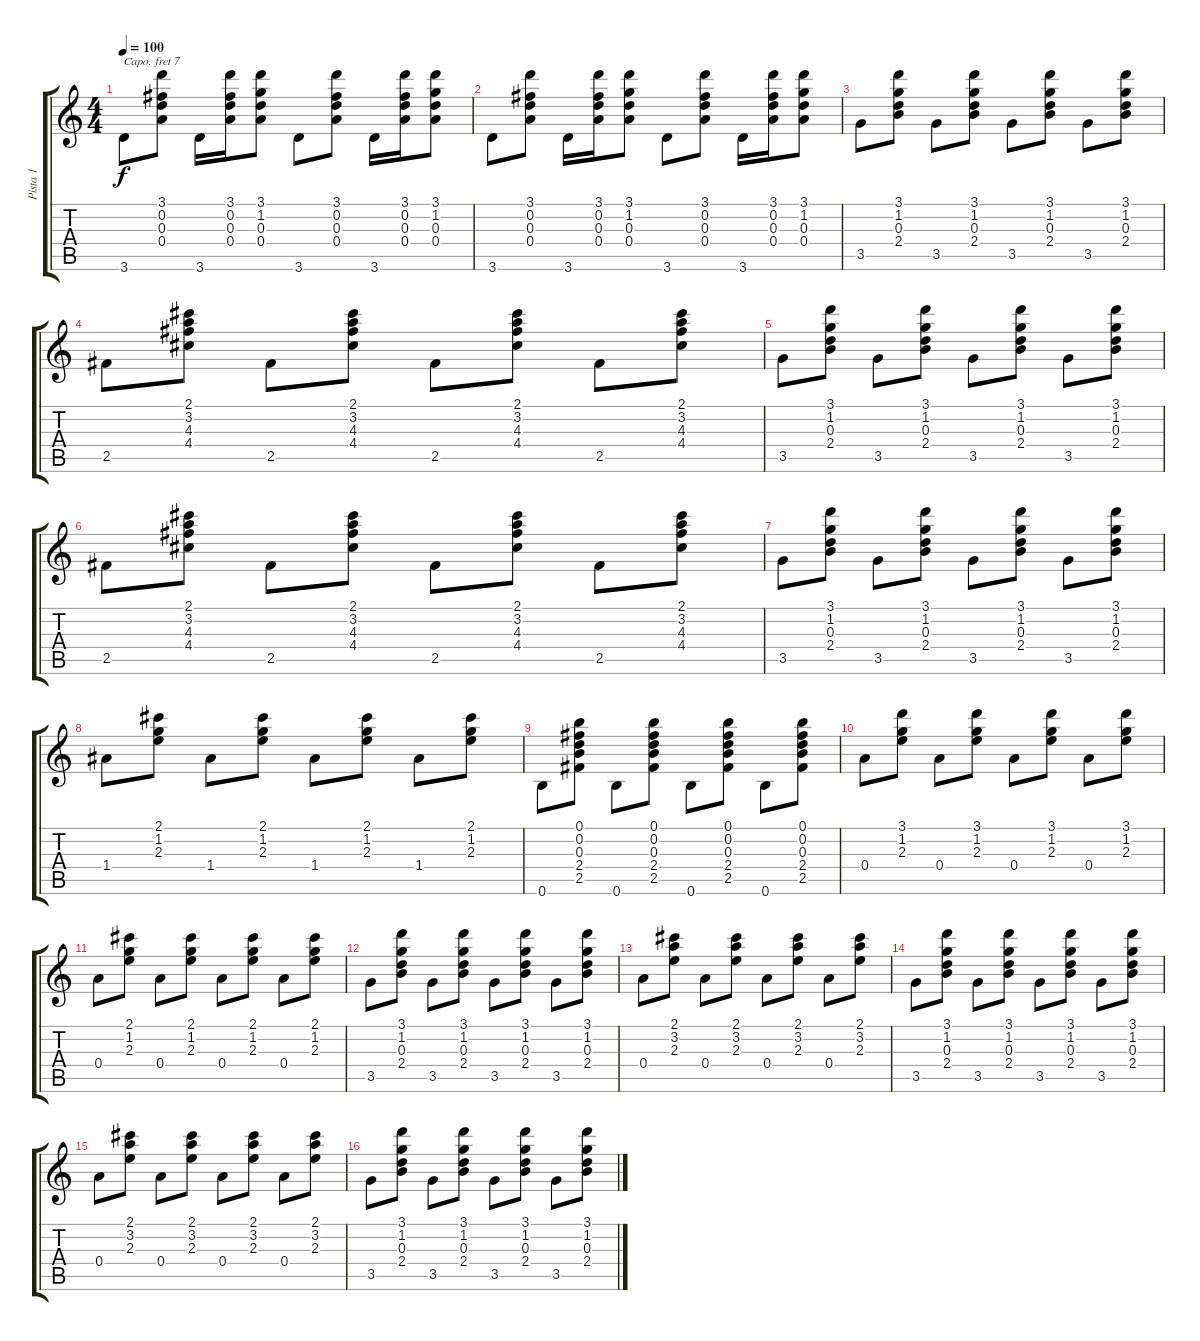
\track ("Pista 1" "Pista 1") {instrument acousticguitarsteel}
\staff {score tabs}
\capo 7
\tuning (E4 B3 G3 D3 A2 E2) {hide}
\ts (4 4)
\tempo 100
\clef g2
\ks c
3.6.8{dy f} (3.1 0.2 0.3 0.4).8 3.6.16 (3.1 0.2 0.3 0.4).16 (3.1 1.2 0.3 0.4).8 3.6.8 (3.1 0.2 0.3 0.4).8 3.6.16 (3.1 0.2 0.3 0.4).16 (3.1 1.2 0.3 0.4).8 |
3.6.8 (3.1 0.2 0.3 0.4).8 3.6.16 (3.1 0.2 0.3 0.4).16 (3.1 1.2 0.3 0.4).8 3.6.8 (3.1 0.2 0.3 0.4).8 3.6.16 (3.1 0.2 0.3 0.4).16 (3.1 1.2 0.3 0.4).8 |
3.5.8 (3.1 1.2 0.3 2.4).8 3.5.8 (3.1 1.2 0.3 2.4).8 3.5.8 (3.1 1.2 0.3 2.4).8 3.5.8 (3.1 1.2 0.3 2.4).8 |
2.5.8 (2.1 3.2 4.3 4.4).8 2.5.8 (2.1 3.2 4.3 4.4).8 2.5.8 (2.1 3.2 4.3 4.4).8 2.5.8 (2.1 3.2 4.3 4.4).8 |
3.5.8 (3.1 1.2 0.3 2.4).8 3.5.8 (3.1 1.2 0.3 2.4).8 3.5.8 (3.1 1.2 0.3 2.4).8 3.5.8 (3.1 1.2 0.3 2.4).8 |
2.5.8 (2.1 3.2 4.3 4.4).8 2.5.8 (2.1 3.2 4.3 4.4).8 2.5.8 (2.1 3.2 4.3 4.4).8 2.5.8 (2.1 3.2 4.3 4.4).8 |
3.5.8 (3.1 1.2 0.3 2.4).8 3.5.8 (3.1 1.2 0.3 2.4).8 3.5.8 (3.1 1.2 0.3 2.4).8 3.5.8 (3.1 1.2 0.3 2.4).8 |
1.4.8 (2.1 1.2 2.3).8 1.4.8 (2.1 1.2 2.3).8 1.4.8 (2.1 1.2 2.3).8 1.4.8 (2.1 1.2 2.3).8 |
0.6.8 (0.1 0.2 0.3 2.4 2.5).8 0.6.8 (0.1 0.2 0.3 2.4 2.5).8 0.6.8 (0.1 0.2 0.3 2.4 2.5).8 0.6.8 (0.1 0.2 0.3 2.4 2.5).8 |
0.4.8 (3.1 1.2 2.3).8 0.4.8 (3.1 1.2 2.3).8 0.4.8 (3.1 1.2 2.3).8 0.4.8 (3.1 1.2 2.3).8 |
0.4.8 (2.1 1.2 2.3).8 0.4.8 (2.1 1.2 2.3).8 0.4.8 (2.1 1.2 2.3).8 0.4.8 (2.1 1.2 2.3).8 |
3.5.8 (3.1 1.2 0.3 2.4).8 3.5.8 (3.1 1.2 0.3 2.4).8 3.5.8 (3.1 1.2 0.3 2.4).8 3.5.8 (3.1 1.2 0.3 2.4).8 |
0.4.8 (2.1 3.2 2.3).8 0.4.8 (2.1 3.2 2.3).8 0.4.8 (2.1 3.2 2.3).8 0.4.8 (2.1 3.2 2.3).8 |
3.5.8 (3.1 1.2 0.3 2.4).8 3.5.8 (3.1 1.2 0.3 2.4).8 3.5.8 (3.1 1.2 0.3 2.4).8 3.5.8 (3.1 1.2 0.3 2.4).8 |
0.4.8 (2.1 3.2 2.3).8 0.4.8 (2.1 3.2 2.3).8 0.4.8 (2.1 3.2 2.3).8 0.4.8 (2.1 3.2 2.3).8 |
3.5.8 (3.1 1.2 0.3 2.4).8 3.5.8 (3.1 1.2 0.3 2.4).8 3.5.8 (3.1 1.2 0.3 2.4).8 3.5.8 (3.1 1.2 0.3 2.4).8
